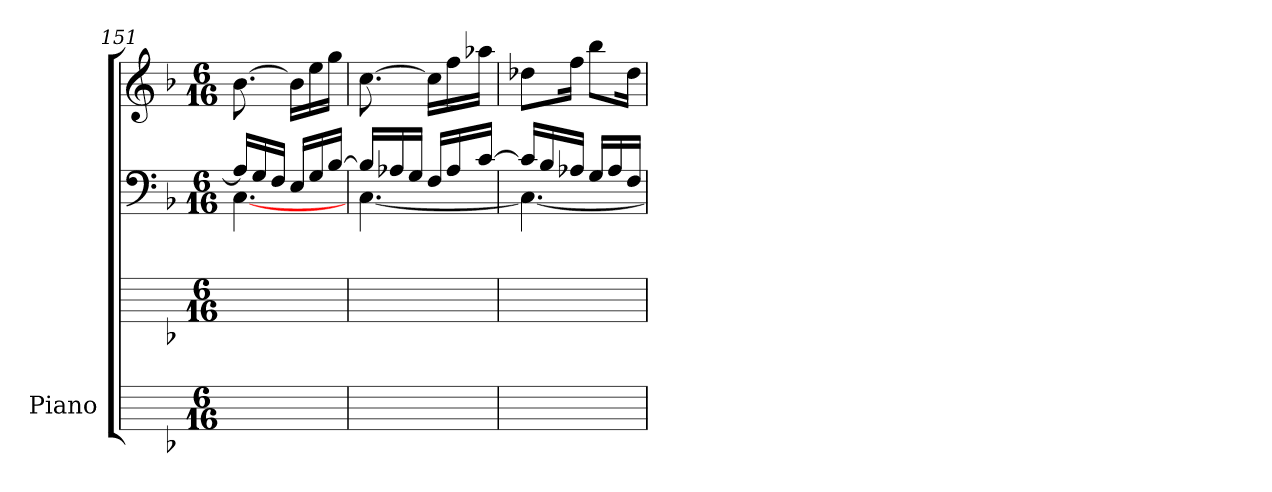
**kern	**kern	**kern	**kern
*part1	*part1	*part1	*part1
*staff4	*staff3	*staff2	*staff1
*I"Piano	*	*	*
*I'Pno	*	*	*
*	*	*clefF4	*clefG2
*k[b-]	*k[b-]	*k[b-]	*k[b-]
*F:	*F:	*F:	*F:
*M6/16	*M6/16	*M6/16	*M6/16
=151	=151	=151	=151
*	*	*^	*
4.ryy	4.ryy	16A-/LL]	[4.C\	[8.b-\
.	.	16G/	.	.
.	.	16F/JJ	.	.
.	.	16E/LL	.	16b-\LL]
.	.	16G/	.	16ee\
.	.	[16B-/JJ	.	16gg\JJ
=152	=152	=152	=152	=152
4.ryy	4.ryy	16B-/LL]	[4.C\	[8.cc\
.	.	16A-X/	.	.
.	.	16G/JJ	.	.
.	.	16F/LL	.	16cc\LL]
.	.	16A-/	.	16ff\
.	.	[16c/JJ	.	16aa-X\JJ
=153	=153	=153	=153	=153
4.ryy	4.ryy	16c/LL]	4.C\_	8dd-X\L
.	.	16B-/	.	.
.	.	16A-X/JJ	.	16ff\J
.	.	16G/LL	.	8bb-\L
.	.	16A-/	.	.
.	.	16F/JJ	.	16dd-\J
*	*	*v	*v	*
=	=	=	=
*-	*-	*-	*-
